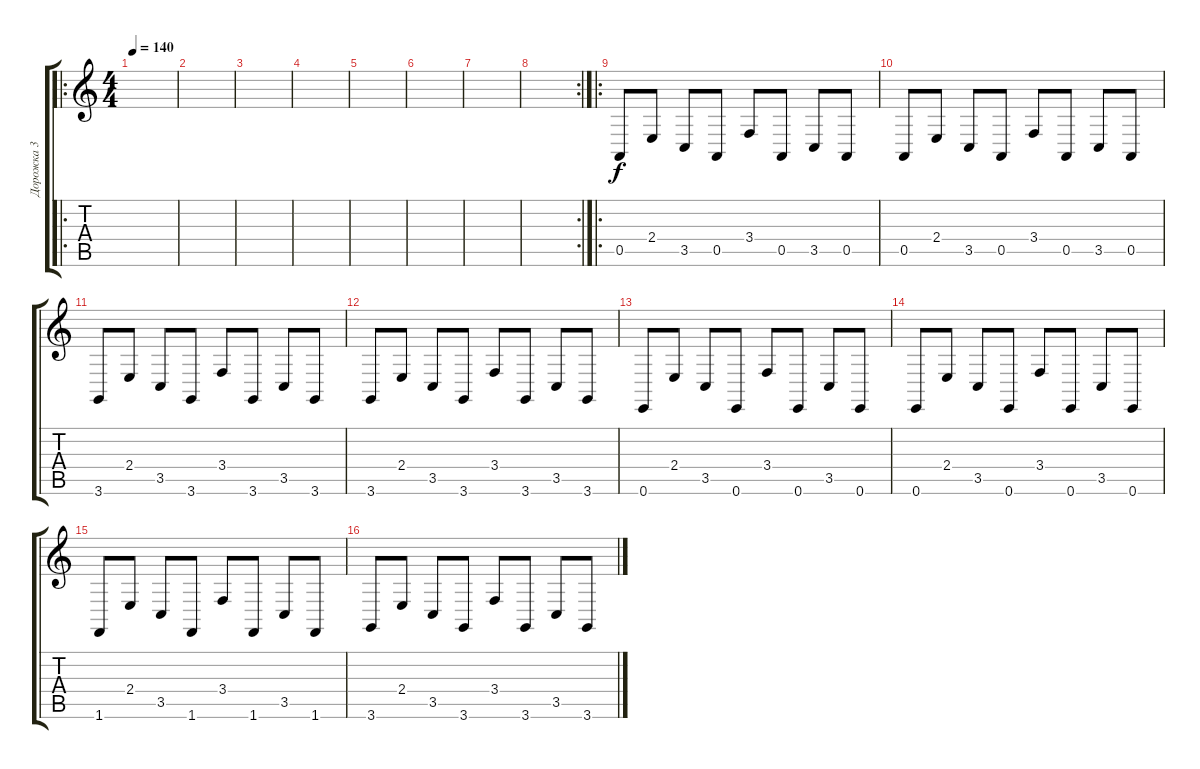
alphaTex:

\track ("Дорожка 3" "Дорожка 3") {instrument honkytonkpiano}
\staff {score tabs}
\tuning (E4 B3 G3 D3 A2 E2) {hide}
\ro
\ts (4 4)
\tempo 140
\clef g2
\ks c
|
|
|
|
|
|
|
\rc 2
|
\ro
0.5.8 2.4.8 3.5.8 0.5.8 3.4.8 0.5.8 3.5.8 0.5.8 |
0.5.8 2.4.8 3.5.8 0.5.8 3.4.8 0.5.8 3.5.8 0.5.8 |
3.6.8 2.4.8 3.5.8 3.6.8 3.4.8 3.6.8 3.5.8 3.6.8 |
3.6.8 2.4.8 3.5.8 3.6.8 3.4.8 3.6.8 3.5.8 3.6.8 |
0.6.8 2.4.8 3.5.8 0.6.8 3.4.8 0.6.8 3.5.8 0.6.8 |
0.6.8 2.4.8 3.5.8 0.6.8 3.4.8 0.6.8 3.5.8 0.6.8 |
1.6.8 2.4.8 3.5.8 1.6.8 3.4.8 1.6.8 3.5.8 1.6.8 |
3.6.8 2.4.8 3.5.8 3.6.8 3.4.8 3.6.8 3.5.8 3.6.8
